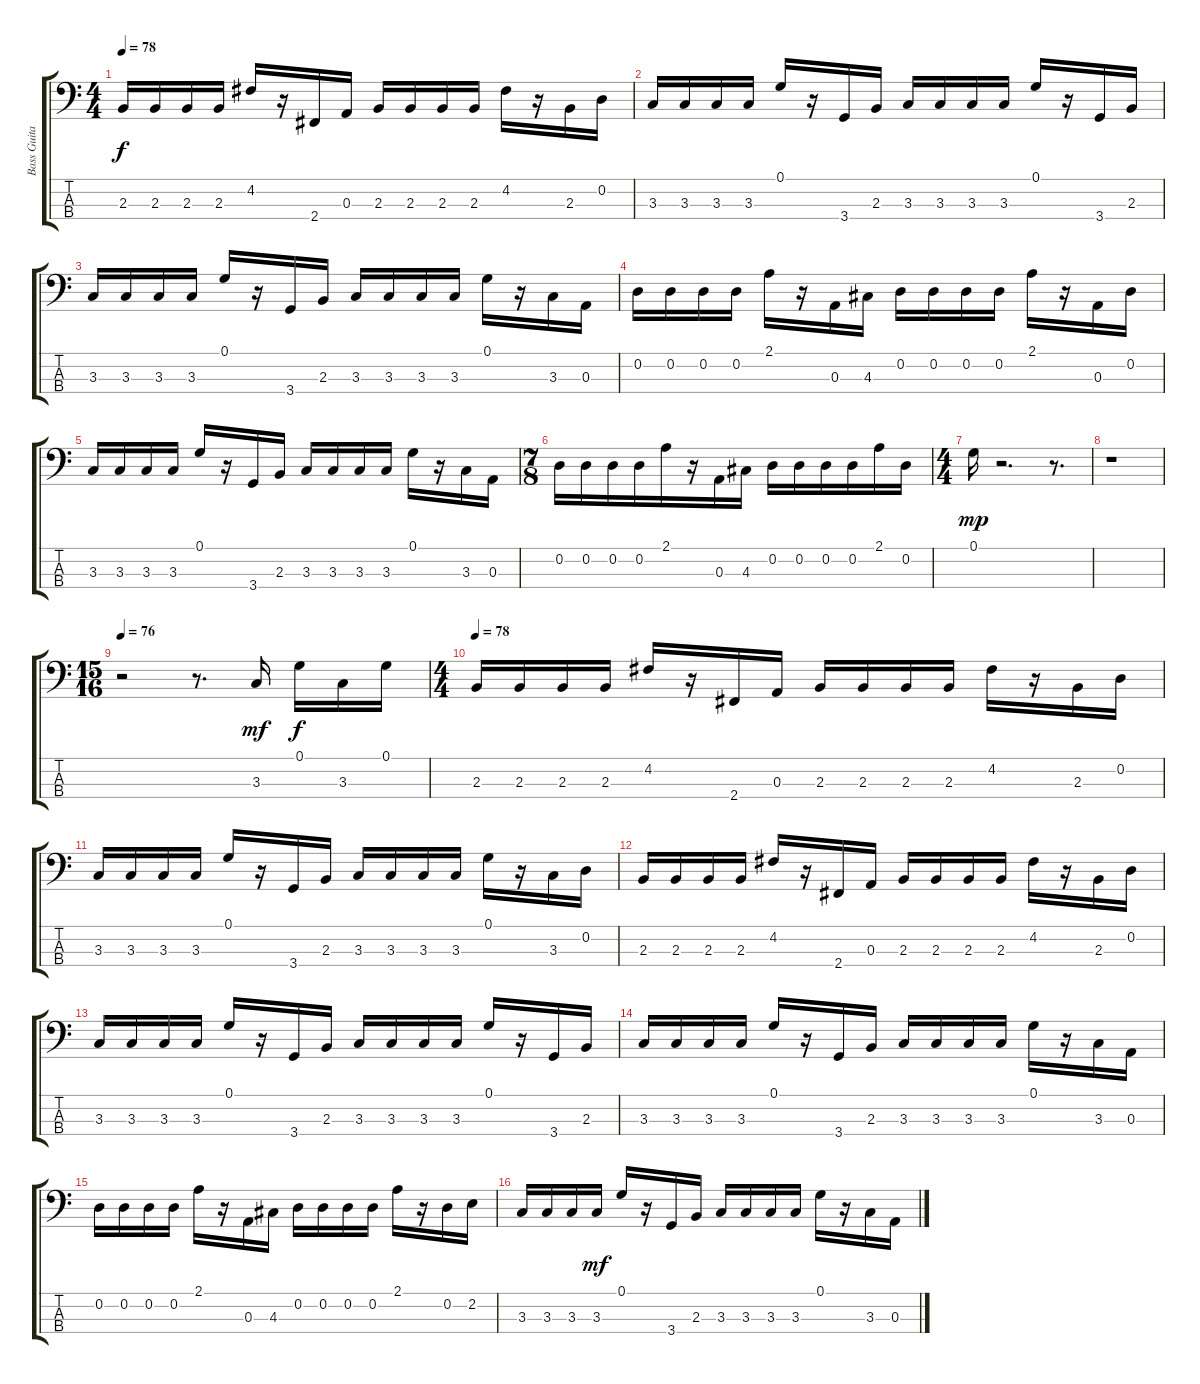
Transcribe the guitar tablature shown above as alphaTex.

\track ("Bass Guitar" "Bass Guita") {instrument fretlessbass}
\staff {score tabs}
\tuning (G2 D2 A1 E1) {hide}
\ts (4 4)
\tempo 78
\clef f4
\ks c
2.3.16{dy f} 2.3.16 2.3.16 2.3.16 4.2.16 r.16 2.4.16 0.3.16 2.3.16 2.3.16 2.3.16 2.3.16 4.2.16 r.16 2.3.16 0.2.16 |
3.3.16 3.3.16 3.3.16 3.3.16 0.1.16 r.16 3.4.16 2.3.16 3.3.16 3.3.16 3.3.16 3.3.16 0.1.16 r.16 3.4.16 2.3.16 |
3.3.16 3.3.16 3.3.16 3.3.16 0.1.16 r.16 3.4.16 2.3.16 3.3.16 3.3.16 3.3.16 3.3.16 0.1.16 r.16 3.3.16 0.3.16 |
0.2.16 0.2.16 0.2.16 0.2.16 2.1.16 r.16 0.3.16 4.3.16 0.2.16 0.2.16 0.2.16 0.2.16 2.1.16 r.16 0.3.16 0.2.16 |
3.3.16 3.3.16 3.3.16 3.3.16 0.1.16 r.16 3.4.16 2.3.16 3.3.16 3.3.16 3.3.16 3.3.16 0.1.16 r.16 3.3.16 0.3.16 |
\ts (7 8)
0.2.16 0.2.16 0.2.16 0.2.16 2.1.16 r.16 0.3.16 4.3.16 0.2.16 0.2.16 0.2.16 0.2.16 2.1.16 0.2.16 |
\ts (4 4)
0.1.16{dy mp} r.2{d} r.8{d} |
r.1 |
\ts (15 16)
\tempo 76
r.2 r.8{d} 3.3.16{dy mf} 0.1.16{dy f} 3.3.16 0.1.16 |
\ts (4 4)
\tempo 78
2.3.16 2.3.16 2.3.16 2.3.16 4.2.16 r.16 2.4.16 0.3.16 2.3.16 2.3.16 2.3.16 2.3.16 4.2.16 r.16 2.3.16 0.2.16 |
3.3.16 3.3.16 3.3.16 3.3.16 0.1.16 r.16 3.4.16 2.3.16 3.3.16 3.3.16 3.3.16 3.3.16 0.1.16 r.16 3.3.16 0.2.16 |
2.3.16 2.3.16 2.3.16 2.3.16 4.2.16 r.16 2.4.16 0.3.16 2.3.16 2.3.16 2.3.16 2.3.16 4.2.16 r.16 2.3.16 0.2.16 |
3.3.16 3.3.16 3.3.16 3.3.16 0.1.16 r.16 3.4.16 2.3.16 3.3.16 3.3.16 3.3.16 3.3.16 0.1.16 r.16 3.4.16 2.3.16 |
3.3.16 3.3.16 3.3.16 3.3.16 0.1.16 r.16 3.4.16 2.3.16 3.3.16 3.3.16 3.3.16 3.3.16 0.1.16 r.16 3.3.16 0.3.16 |
0.2.16 0.2.16 0.2.16 0.2.16 2.1.16 r.16 0.3.16 4.3.16 0.2.16 0.2.16 0.2.16 0.2.16 2.1.16 r.16 0.2.16 2.2.16 |
3.3.16 3.3.16 3.3.16 3.3.16{dy mf} 0.1.16 r.16 3.4.16 2.3.16 3.3.16 3.3.16 3.3.16 3.3.16 0.1.16 r.16 3.3.16 0.3.16
